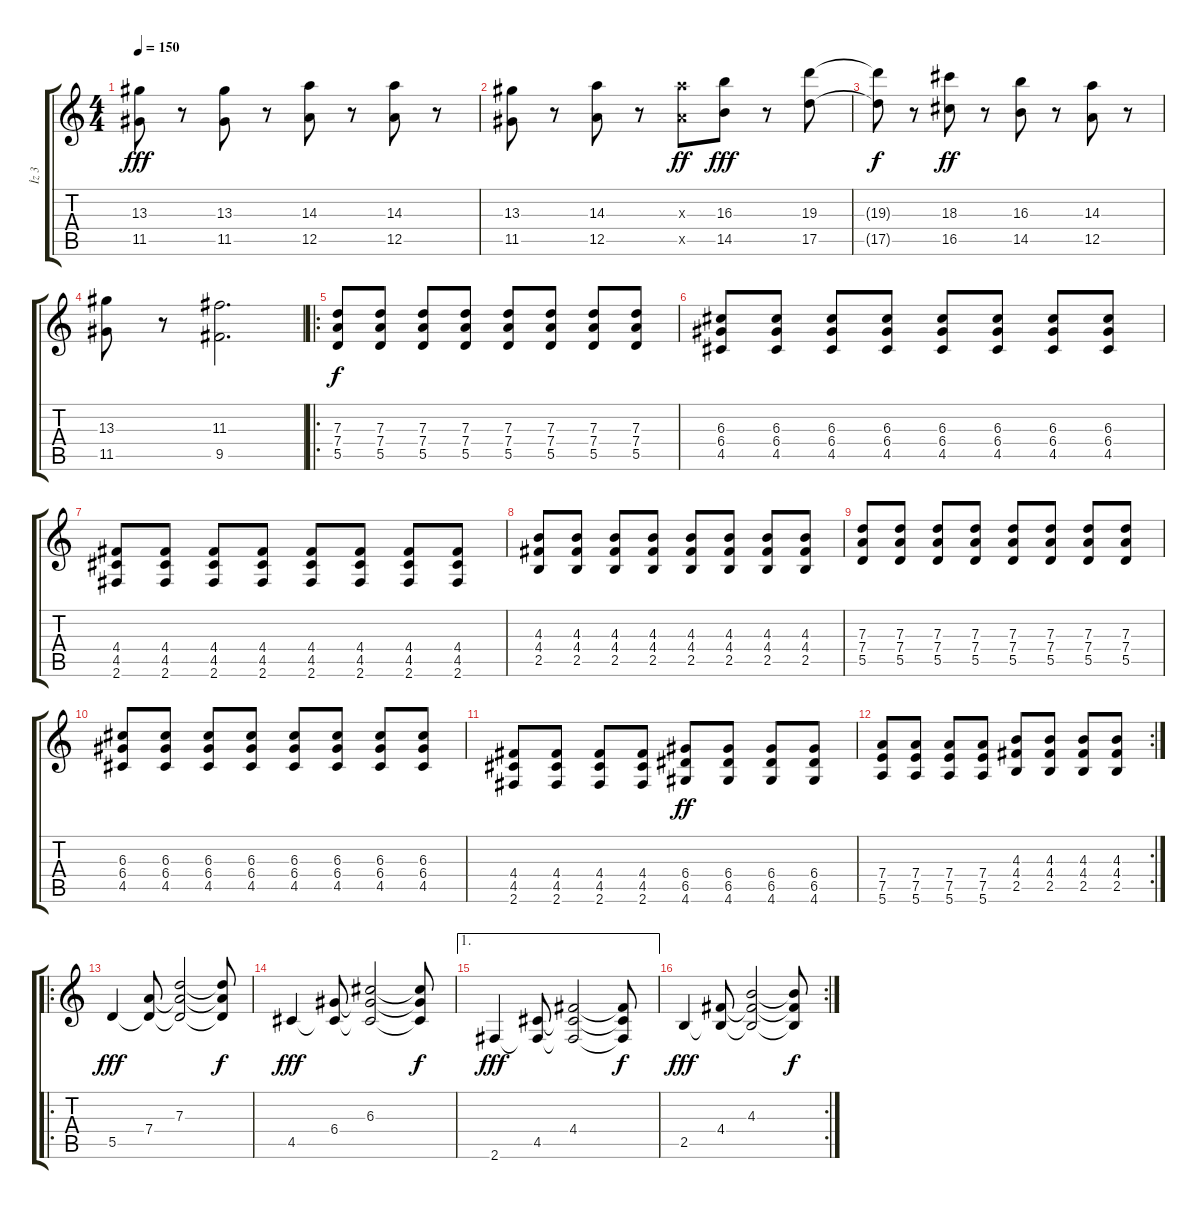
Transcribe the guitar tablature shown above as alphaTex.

\track ("İz 3" "İz 3") {instrument distortionguitar}
\staff {score tabs}
\tuning (E4 B3 G3 D3 A2 E2) {hide}
\ts (4 4)
\tempo 150
\clef g2
\ks c
(13.3 11.5).8{dy fff} r.8 (13.3 11.5).8 r.8 (14.3 12.5).8 r.8 (14.3 12.5).8 r.8 |
(13.3 11.5).8 r.8 (14.3 12.5).8 r.8 (14.3{x} 12.5{x}).8{dy ff} (16.3 14.5).8{dy fff} r.8 (19.3 17.5).8 |
(19.3{t} 17.5{t}).8{dy f} r.8 (18.3 16.5).8{dy ff} r.8 (16.3 14.5).8 r.8 (14.3 12.5).8 r.8 |
(13.3 11.5).8 r.8 (11.3 9.5).2{d} |
\ro
(7.3 7.4 5.5).8{dy f} (7.3 7.4 5.5).8 (7.3 7.4 5.5).8 (7.3 7.4 5.5).8 (7.3 7.4 5.5).8 (7.3 7.4 5.5).8 (7.3 7.4 5.5).8 (7.3 7.4 5.5).8 |
(6.3 6.4 4.5).8 (6.3 6.4 4.5).8 (6.3 6.4 4.5).8 (6.3 6.4 4.5).8 (6.3 6.4 4.5).8 (6.3 6.4 4.5).8 (6.3 6.4 4.5).8 (6.3 6.4 4.5).8 |
(4.4 4.5 2.6).8 (4.4 4.5 2.6).8 (4.4 4.5 2.6).8 (4.4 4.5 2.6).8 (4.4 4.5 2.6).8 (4.4 4.5 2.6).8 (4.4 4.5 2.6).8 (4.4 4.5 2.6).8 |
(4.3 4.4 2.5).8 (4.3 4.4 2.5).8 (4.3 4.4 2.5).8 (4.3 4.4 2.5).8 (4.3 4.4 2.5).8 (4.3 4.4 2.5).8 (4.3 4.4 2.5).8 (4.3 4.4 2.5).8 |
(7.3 7.4 5.5).8 (7.3 7.4 5.5).8 (7.3 7.4 5.5).8 (7.3 7.4 5.5).8 (7.3 7.4 5.5).8 (7.3 7.4 5.5).8 (7.3 7.4 5.5).8 (7.3 7.4 5.5).8 |
(6.3 6.4 4.5).8 (6.3 6.4 4.5).8 (6.3 6.4 4.5).8 (6.3 6.4 4.5).8 (6.3 6.4 4.5).8 (6.3 6.4 4.5).8 (6.3 6.4 4.5).8 (6.3 6.4 4.5).8 |
(4.4 4.5 2.6).8 (4.4 4.5 2.6).8 (4.4 4.5 2.6).8 (4.4 4.5 2.6).8 (6.4 6.5 4.6).8{dy ff} (6.4 6.5 4.6).8 (6.4 6.5 4.6).8 (6.4 6.5 4.6).8 |
\rc 2
(7.4 7.5 5.6).8 (7.4 7.5 5.6).8 (7.4 7.5 5.6).8 (7.4 7.5 5.6).8 (4.3 4.4 2.5).8 (4.3 4.4 2.5).8 (4.3 4.4 2.5).8 (4.3 4.4 2.5).8 |
\ro
5.5.4{dy fff} (7.4 5.5{t}).8 (7.3 7.4{t} 5.5{t}).2 (7.3{t} 7.4{t} 5.5{t}).8{dy f} |
4.5.4{dy fff} (6.4 4.5{t}).8 (6.3 6.4{t} 4.5{t}).2 (6.3{t} 6.4{t} 4.5{t}).8{dy f} |
\ae 1
2.6.4{dy fff} (4.5 2.6{t}).8 (4.4 4.5{t} 2.6{t}).2 (4.4{t} 4.5{t} 2.6{t}).8{dy f} |
\rc 2
2.5.4{dy fff} (4.4 2.5{t}).8 (4.3 4.4{t} 2.5{t}).2 (4.3{t} 4.4{t} 2.5{t}).8{dy f}
